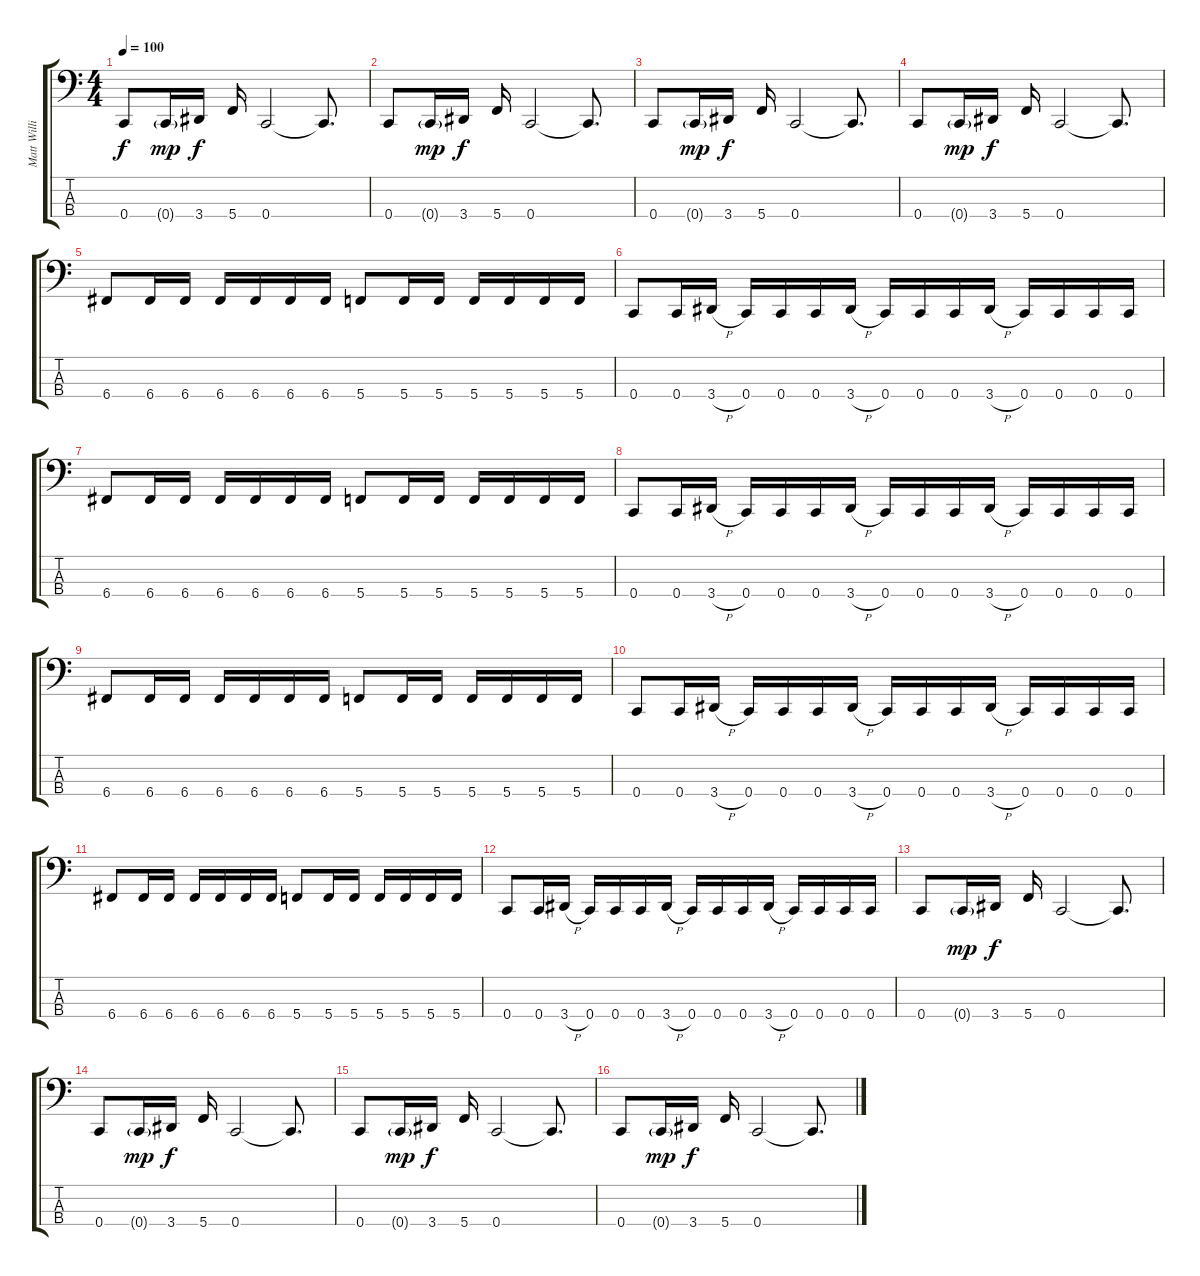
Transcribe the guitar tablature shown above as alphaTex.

\track ("Matt Williams" "Matt Willi") {instrument electricbasspick}
\staff {score tabs}
\tuning (F2 C2 G1 C1) {hide}
\ts (4 4)
\tempo 100
\clef f4
\ks c
0.4.8{dy f} 0.4{g}.16{dy mp} 3.4.16{dy f} 5.4.16 0.4.2 0.4{t}.8{d} |
0.4.8 0.4{g}.16{dy mp} 3.4.16{dy f} 5.4.16 0.4.2 0.4{t}.8{d} |
0.4.8 0.4{g}.16{dy mp} 3.4.16{dy f} 5.4.16 0.4.2 0.4{t}.8{d} |
0.4.8 0.4{g}.16{dy mp} 3.4.16{dy f} 5.4.16 0.4.2 0.4{t}.8{d} |
6.4.8 6.4.16 6.4.16 6.4.16 6.4.16 6.4.16 6.4.16 5.4.8 5.4.16 5.4.16 5.4.16 5.4.16 5.4.16 5.4.16 |
0.4.8 0.4.16 3.4{h}.16 0.4.16 0.4.16 0.4.16 3.4{h}.16 0.4.16 0.4.16 0.4.16 3.4{h}.16 0.4.16 0.4.16 0.4.16 0.4.16 |
6.4.8 6.4.16 6.4.16 6.4.16 6.4.16 6.4.16 6.4.16 5.4.8 5.4.16 5.4.16 5.4.16 5.4.16 5.4.16 5.4.16 |
0.4.8 0.4.16 3.4{h}.16 0.4.16 0.4.16 0.4.16 3.4{h}.16 0.4.16 0.4.16 0.4.16 3.4{h}.16 0.4.16 0.4.16 0.4.16 0.4.16 |
6.4.8 6.4.16 6.4.16 6.4.16 6.4.16 6.4.16 6.4.16 5.4.8 5.4.16 5.4.16 5.4.16 5.4.16 5.4.16 5.4.16 |
0.4.8 0.4.16 3.4{h}.16 0.4.16 0.4.16 0.4.16 3.4{h}.16 0.4.16 0.4.16 0.4.16 3.4{h}.16 0.4.16 0.4.16 0.4.16 0.4.16 |
6.4.8 6.4.16 6.4.16 6.4.16 6.4.16 6.4.16 6.4.16 5.4.8 5.4.16 5.4.16 5.4.16 5.4.16 5.4.16 5.4.16 |
0.4.8 0.4.16 3.4{h}.16 0.4.16 0.4.16 0.4.16 3.4{h}.16 0.4.16 0.4.16 0.4.16 3.4{h}.16 0.4.16 0.4.16 0.4.16 0.4.16 |
0.4.8 0.4{g}.16{dy mp} 3.4.16{dy f} 5.4.16 0.4.2 0.4{t}.8{d} |
0.4.8 0.4{g}.16{dy mp} 3.4.16{dy f} 5.4.16 0.4.2 0.4{t}.8{d} |
0.4.8 0.4{g}.16{dy mp} 3.4.16{dy f} 5.4.16 0.4.2 0.4{t}.8{d} |
0.4.8 0.4{g}.16{dy mp} 3.4.16{dy f} 5.4.16 0.4.2 0.4{t}.8{d}
